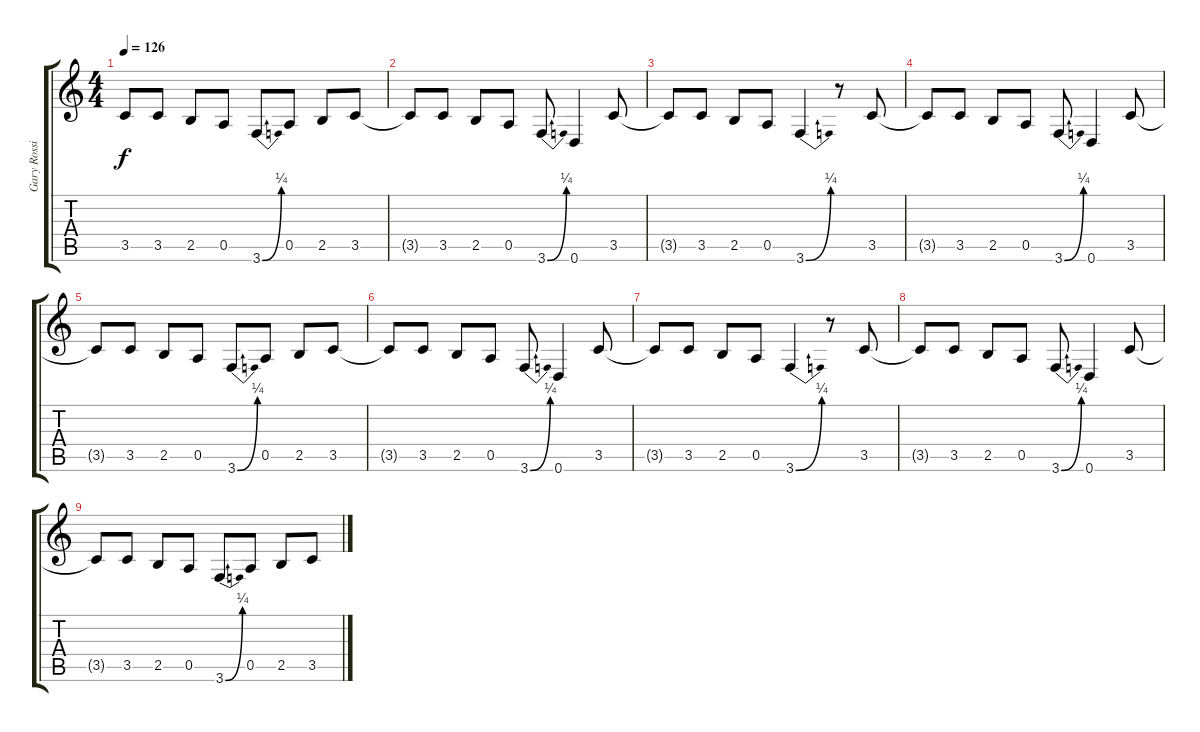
\track ("Gary Rossington - Rhythm Guitar" "Gary Rossi") {instrument overdrivenguitar}
\staff {score tabs}
\tuning (E4 B3 G3 D3 A2 D2) {hide}
\ts (4 4)
\tempo 126
\clef g2
\ks c
3.5{t}.8{dy f} 3.5.8 2.5.8 0.5.8 3.6{be (bend 0 0 60 1)}.8 0.5.8 2.5.8 3.5.8 |
3.5{t}.8 3.5.8 2.5.8 0.5.8 3.6{be (bend 0 0 60 1)}.8 0.6.4 3.5.8 |
3.5{t}.8 3.5.8 2.5.8 0.5.8 3.6{be (bend 0 0 60 1)}.4 r.8 3.5.8 |
3.5{t}.8 3.5.8 2.5.8 0.5.8 3.6{be (bend 0 0 60 1)}.8 0.6.4 3.5.8 |
3.5{t}.8 3.5.8 2.5.8 0.5.8 3.6{be (bend 0 0 60 1)}.8 0.5.8 2.5.8 3.5.8 |
3.5{t}.8 3.5.8 2.5.8 0.5.8 3.6{be (bend 0 0 60 1)}.8 0.6.4 3.5.8 |
3.5{t}.8 3.5.8 2.5.8 0.5.8 3.6{be (bend 0 0 60 1)}.4 r.8 3.5.8 |
3.5{t}.8 3.5.8 2.5.8 0.5.8 3.6{be (bend 0 0 60 1)}.8 0.6.4 3.5.8 |
3.5{t}.8 3.5.8 2.5.8 0.5.8 3.6{be (bend 0 0 60 1)}.8 0.5.8 2.5.8 3.5.8
